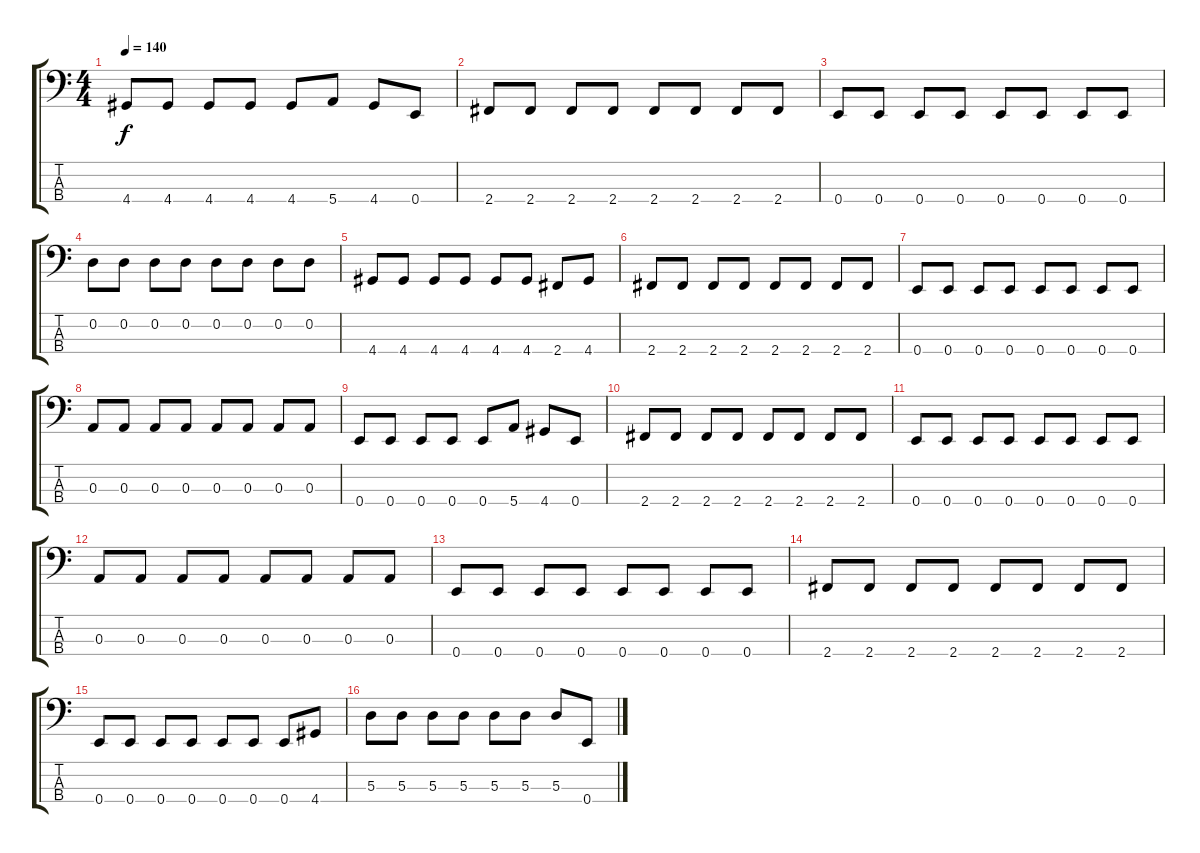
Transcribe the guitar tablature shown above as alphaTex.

\track "" {instrument electricbassfinger}
\staff {score tabs}
\tuning (G2 D2 A1 E1) {hide}
\ts (4 4)
\tempo 140
\clef f4
\ks c
4.4.8{dy f} 4.4.8 4.4.8 4.4.8 4.4.8 5.4.8 4.4.8 0.4.8 |
2.4.8 2.4.8 2.4.8 2.4.8 2.4.8 2.4.8 2.4.8 2.4.8 |
0.4.8 0.4.8 0.4.8 0.4.8 0.4.8 0.4.8 0.4.8 0.4.8 |
0.2.8 0.2.8 0.2.8 0.2.8 0.2.8 0.2.8 0.2.8 0.2.8 |
4.4.8 4.4.8 4.4.8 4.4.8 4.4.8 4.4.8 2.4.8 4.4.8 |
2.4.8 2.4.8 2.4.8 2.4.8 2.4.8 2.4.8 2.4.8 2.4.8 |
0.4.8 0.4.8 0.4.8 0.4.8 0.4.8 0.4.8 0.4.8 0.4.8 |
0.3.8 0.3.8 0.3.8 0.3.8 0.3.8 0.3.8 0.3.8 0.3.8 |
0.4.8 0.4.8 0.4.8 0.4.8 0.4.8 5.4.8 4.4.8 0.4.8 |
2.4.8 2.4.8 2.4.8 2.4.8 2.4.8 2.4.8 2.4.8 2.4.8 |
0.4.8 0.4.8 0.4.8 0.4.8 0.4.8 0.4.8 0.4.8 0.4.8 |
0.3.8 0.3.8 0.3.8 0.3.8 0.3.8 0.3.8 0.3.8 0.3.8 |
0.4.8 0.4.8 0.4.8 0.4.8 0.4.8 0.4.8 0.4.8 0.4.8 |
2.4.8 2.4.8 2.4.8 2.4.8 2.4.8 2.4.8 2.4.8 2.4.8 |
0.4.8 0.4.8 0.4.8 0.4.8 0.4.8 0.4.8 0.4.8 4.4.8 |
5.3.8 5.3.8 5.3.8 5.3.8 5.3.8 5.3.8 5.3.8 0.4.8
